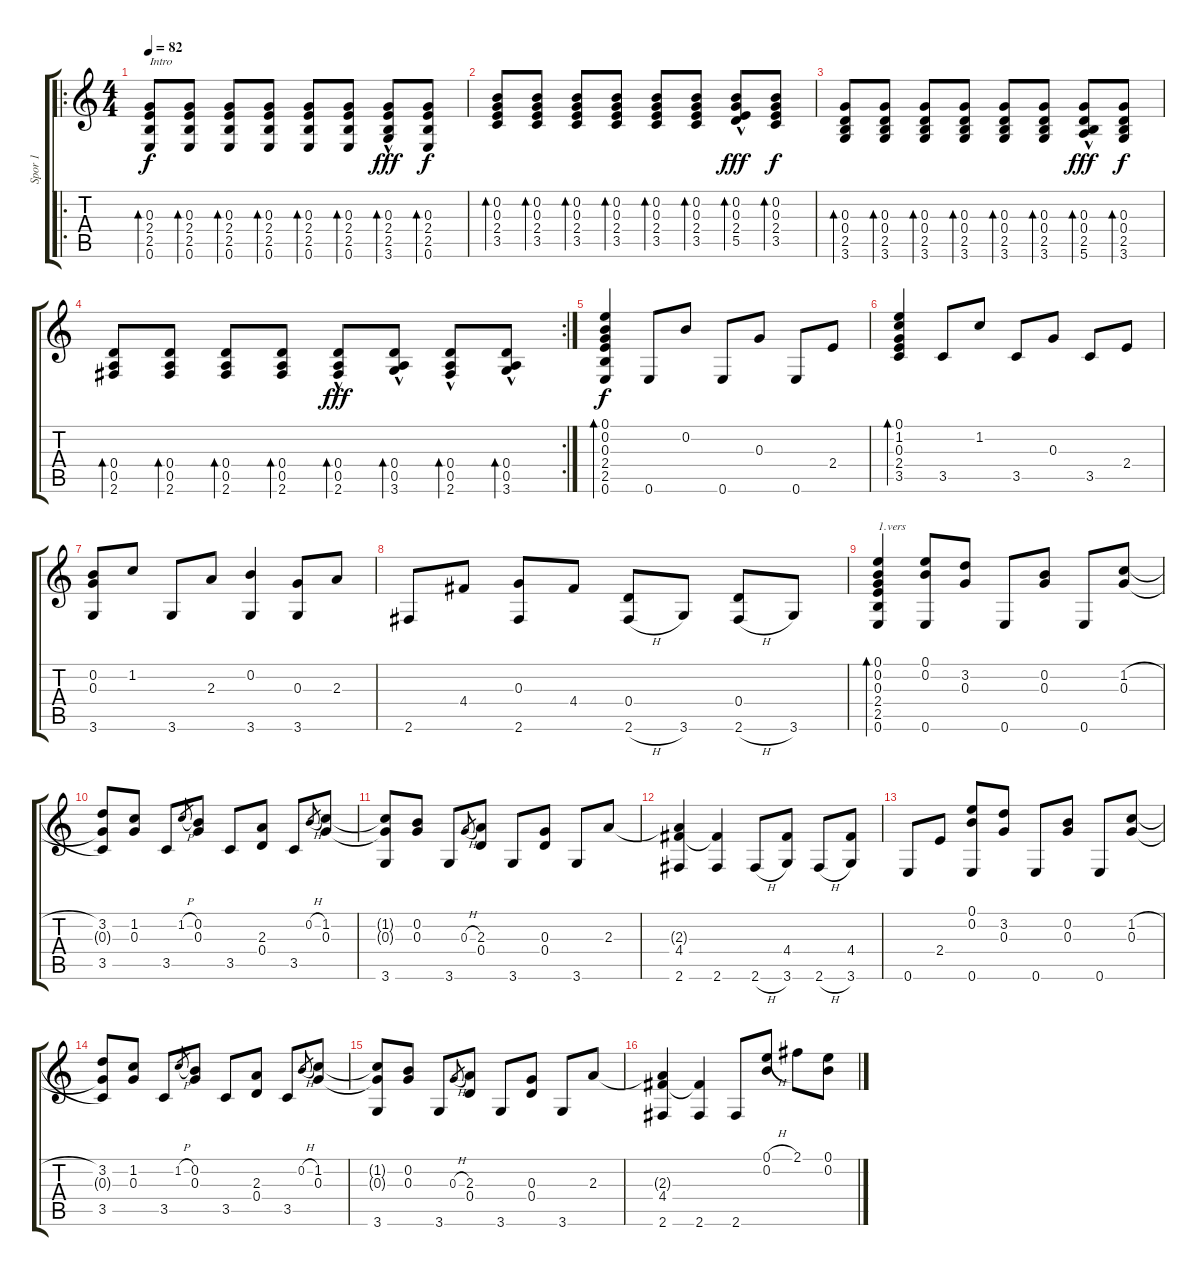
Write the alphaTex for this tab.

\track ("Spor 1" "Spor 1") {instrument acousticguitarsteel}
\staff {score tabs}
\tuning (E4 B3 G3 D3 A2 E2) {hide}
\ro
\ts (4 4)
\tempo 82
\clef g2
\ks c
(0.3 2.4 2.5 0.6).8{bd 60 txt "Intro" dy f instrument acousticguitarsteel} (0.3 2.4 2.5 0.6).8{bd 60} (0.3 2.4 2.5 0.6).8{bd 60} (0.3 2.4 2.5 0.6).8{bd 60} (0.3 2.4 2.5 0.6).8{bd 60} (0.3 2.4 2.5 0.6).8{bd 60} (0.3 2.4 2.5 3.6{hac}).8{bd 60 dy fff} (0.3 2.4 2.5 0.6).8{bd 60 dy f} |
(0.2 0.3 2.4 3.5).8{bd 60} (0.2 0.3 2.4 3.5).8{bd 60} (0.2 0.3 2.4 3.5).8{bd 60} (0.2 0.3 2.4 3.5).8{bd 60} (0.2 0.3 2.4 3.5).8{bd 60} (0.2 0.3 2.4 3.5).8{bd 60} (0.2 0.3 2.4 5.5{hac}).8{bd 60 dy fff} (0.2 0.3 2.4 3.5).8{bd 60 dy f} |
(0.3 0.4 2.5 3.6).8{bd 60} (0.3 0.4 2.5 3.6).8{bd 60} (0.3 0.4 2.5 3.6).8{bd 60} (0.3 0.4 2.5 3.6).8{bd 60} (0.3 0.4 2.5 3.6).8{bd 60} (0.3 0.4 2.5 3.6).8{bd 60} (0.3 0.4 2.5 5.6{hac}).8{bd 60 dy fff} (0.3 0.4 2.5 3.6).8{bd 60 dy f} |
\rc 2
(0.4 0.5 2.6).8{bd 60} (0.4 0.5 2.6).8{bd 60} (0.4 0.5 2.6).8{bd 60} (0.4 0.5 2.6).8{bd 60} (0.4 0.5 2.6{hac}).8{bd 60 dy fff} (0.4 0.5 3.6{hac}).8{bd 60} (0.4 0.5 2.6{hac}).8{bd 60} (0.4 0.5 3.6{hac}).8{bd 60} |
(0.1 0.2 0.3 2.4 2.5 0.6).4{bd 60 dy f} 0.6.8 0.2.8 0.6.8 0.3.8 0.6.8 2.4.8 |
(0.1 1.2 0.3 2.4 3.5).4{bd 60} 3.5.8 1.2.8 3.5.8 0.3.8 3.5.8 2.4.8 |
(0.2 0.3 3.6).8 1.2.8 3.6.8 2.3.8 (0.2 3.6).4 (0.3 3.6).8 2.3.8 |
2.6.8 4.4.8 (0.3 2.6).8 4.4.8 (0.4 2.6{h}).8 3.6.8 (0.4 2.6{h}).8 3.6.8 |
(0.1 0.2 0.3 2.4 2.5 0.6).4{bd 60 txt "1.vers"} (0.1 0.2 0.6).8 (3.2 0.3).8 0.6.8 (0.2 0.3).8 0.6.8 (1.2{h} 0.3).8 |
(3.2 0.3{t} 3.5).8 (1.2 0.3).8 3.5.8 1.2{h}.8{gr} (0.2 0.3).8 3.5.8 (2.3 0.4).8 3.5.8 0.2{h}.8{gr} (1.2 0.3).8 |
(1.2{t} 0.3{t} 3.6).8 (0.2 0.3).8 3.6.8 0.3{h}.8{gr} (2.3 0.4).8 3.6.8 (0.3 0.4).8 3.6.8 2.3.8 |
(2.3{t} 4.4 2.6).4 (4.4{t} 2.6).4 2.6{h}.8 (4.4 3.6).8 2.6{h}.8 (4.4 3.6).8 |
0.6.8 2.4.8 (0.1 0.2 0.6).8 (3.2 0.3).8 0.6.8 (0.2 0.3).8 0.6.8 (1.2{h} 0.3).8 |
(3.2 0.3{t} 3.5).8 (1.2 0.3).8 3.5.8 1.2{h}.8{gr} (0.2 0.3).8 3.5.8 (2.3 0.4).8 3.5.8 0.2{h}.8{gr} (1.2 0.3).8 |
(1.2{t} 0.3{t} 3.6).8 (0.2 0.3).8 3.6.8 0.3{h}.8{gr} (2.3 0.4).8 3.6.8 (0.3 0.4).8 3.6.8 2.3.8 |
(2.3{t} 4.4 2.6).4 (4.4{t} 2.6).4 2.6.8 (0.1{h} 0.2).8 2.1.8 (0.1 0.2).8
